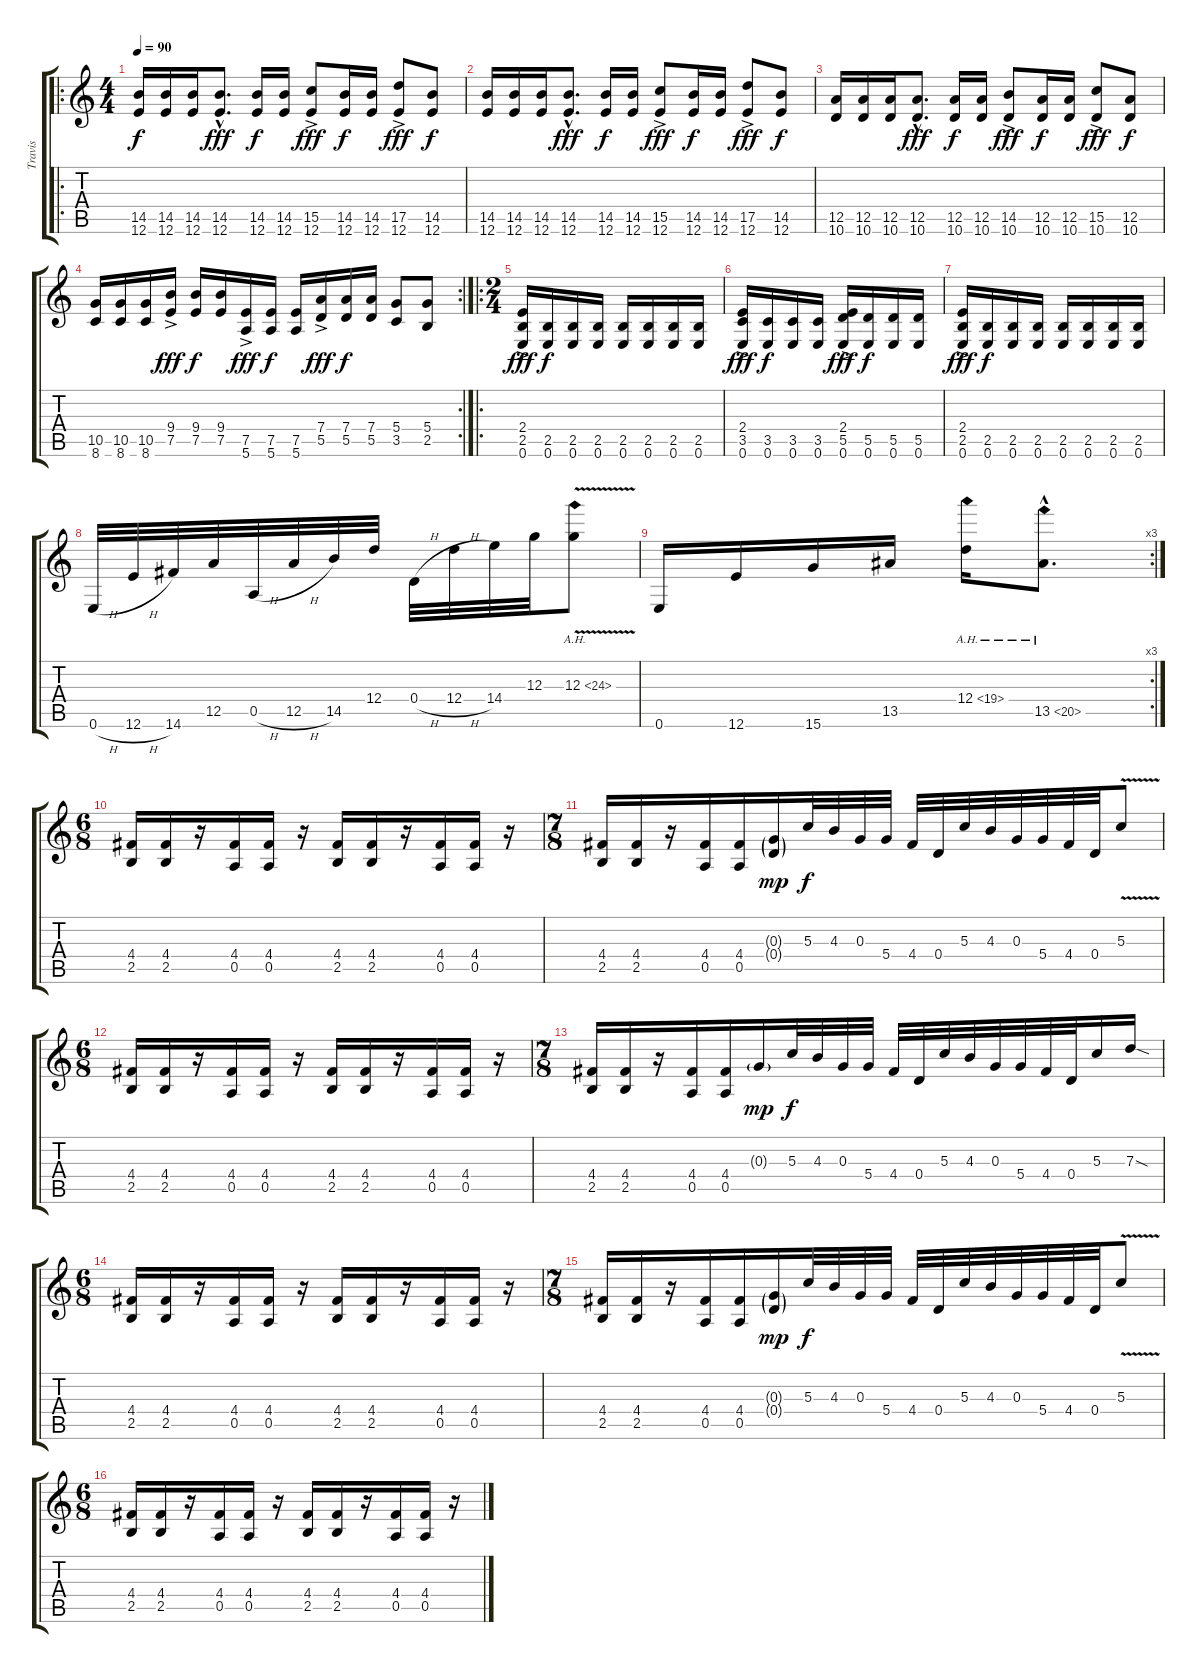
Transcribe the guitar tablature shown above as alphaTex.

\track ("Travis" "Travis") {instrument overdrivenguitar}
\staff {score tabs}
\tuning (E4 B3 G3 D3 A2 E2) {hide}
\ro
\ts (4 4)
\tempo 90
\clef g2
\ks c
(14.5 12.6).16{dy f} (14.5 12.6).16 (14.5 12.6).16 (14.5{hac} 12.6{hac}).8{d dy fff} (14.5 12.6).16{dy f} (14.5 12.6).16 (15.5{ac} 12.6).8{dy fff} (14.5 12.6).16{dy f} (14.5 12.6).16 (17.5{ac} 12.6).8{dy fff} (14.5 12.6).8{dy f} |
(14.5 12.6).16 (14.5 12.6).16 (14.5 12.6).16 (14.5{hac} 12.6{hac}).8{d dy fff} (14.5 12.6).16{dy f} (14.5 12.6).16 (15.5{ac} 12.6).8{dy fff} (14.5 12.6).16{dy f} (14.5 12.6).16 (17.5{ac} 12.6).8{dy fff} (14.5 12.6).8{dy f} |
(12.5 10.6).16 (12.5 10.6).16 (12.5 10.6).16 (12.5{hac} 10.6{hac}).8{d dy fff} (12.5 10.6).16{dy f} (12.5 10.6).16 (14.5{ac} 10.6).8{dy fff} (12.5 10.6).16{dy f} (12.5 10.6).16 (15.5{ac} 10.6).8{dy fff} (12.5 10.6).8{dy f} |
\rc 2
(10.5 8.6).16 (10.5 8.6).16 (10.5 8.6).16 (9.4{ac} 7.5).16{dy fff} (9.4 7.5).16{dy f} (9.4 7.5).16 (7.5{ac} 5.6).16{dy fff} (7.5 5.6).16{dy f} (7.5 5.6).16 (7.4{ac} 5.5).16{dy fff} (7.4 5.5).16{dy f} (7.4 5.5).16 (5.4 3.5).8 (5.4 2.5).8 |
\ro
\ts (2 4)
(2.4{ac} 2.5{ac} 0.6{ac}).16{dy fff} (2.5 0.6).16{dy f} (2.5 0.6).16 (2.5 0.6).16 (2.5 0.6).16 (2.5 0.6).16 (2.5 0.6).16 (2.5 0.6).16 |
(2.4{ac} 3.5{ac} 0.6{ac}).16{dy fff} (3.5 0.6).16{dy f} (3.5 0.6).16 (3.5 0.6).16 (2.4{ac} 5.5{ac} 0.6{ac}).16{dy fff} (5.5 0.6).16{dy f} (5.5 0.6).16 (5.5 0.6).16 |
(2.4{ac} 2.5{ac} 0.6{ac}).16{dy fff} (2.5 0.6).16{dy f} (2.5 0.6).16 (2.5 0.6).16 (2.5 0.6).16 (2.5 0.6).16 (2.5 0.6).16 (2.5 0.6).16 |
0.6{h}.32 12.6{h}.32 14.6.32 12.5.32 0.5{h}.32 12.5{h}.32 14.5.32 12.4.32 0.4{h}.32 12.4{h}.32 14.4.32 12.3.32 12.3{ah 12 v}.8 |
\rc 3
0.6.16 12.6.16 15.6.16 13.5.16 12.4{ah 7}.16 13.5{ah 7 hac}.8{d} |
\ts (6 8)
(4.4 2.5).16 (4.4 2.5).16 r.16 (4.4 0.5).16 (4.4 0.5).16 r.16 (4.4 2.5).16 (4.4 2.5).16 r.16 (4.4 0.5).16 (4.4 0.5).16 r.16 |
\ts (7 8)
(4.4 2.5).16 (4.4 2.5).16 r.16 (4.4 0.5).16 (4.4 0.5).16 (0.3{g} 0.4{g}).16{dy mp} 5.3.32{dy f} 4.3.32 0.3.32 5.4.32 4.4.32 0.4.32 5.3.32 4.3.32 0.3.32 5.4.32 4.4.32 0.4.32 5.3{v}.8 |
\ts (6 8)
(4.4 2.5).16 (4.4 2.5).16 r.16 (4.4 0.5).16 (4.4 0.5).16 r.16 (4.4 2.5).16 (4.4 2.5).16 r.16 (4.4 0.5).16 (4.4 0.5).16 r.16 |
\ts (7 8)
(4.4 2.5).16 (4.4 2.5).16 r.16 (4.4 0.5).16 (4.4 0.5).16 0.3{g}.16{dy mp} 5.3.32{dy f} 4.3.32 0.3.32 5.4.32 4.4.32 0.4.32 5.3.32 4.3.32 0.3.32 5.4.32 4.4.32 0.4.32 5.3.16 7.3{sod}.16 |
\ts (6 8)
(4.4 2.5).16 (4.4 2.5).16 r.16 (4.4 0.5).16 (4.4 0.5).16 r.16 (4.4 2.5).16 (4.4 2.5).16 r.16 (4.4 0.5).16 (4.4 0.5).16 r.16 |
\ts (7 8)
(4.4 2.5).16 (4.4 2.5).16 r.16 (4.4 0.5).16 (4.4 0.5).16 (0.3{g} 0.4{g}).16{dy mp} 5.3.32{dy f} 4.3.32 0.3.32 5.4.32 4.4.32 0.4.32 5.3.32 4.3.32 0.3.32 5.4.32 4.4.32 0.4.32 5.3{v}.8 |
\ts (6 8)
(4.4 2.5).16 (4.4 2.5).16 r.16 (4.4 0.5).16 (4.4 0.5).16 r.16 (4.4 2.5).16 (4.4 2.5).16 r.16 (4.4 0.5).16 (4.4 0.5).16 r.16
